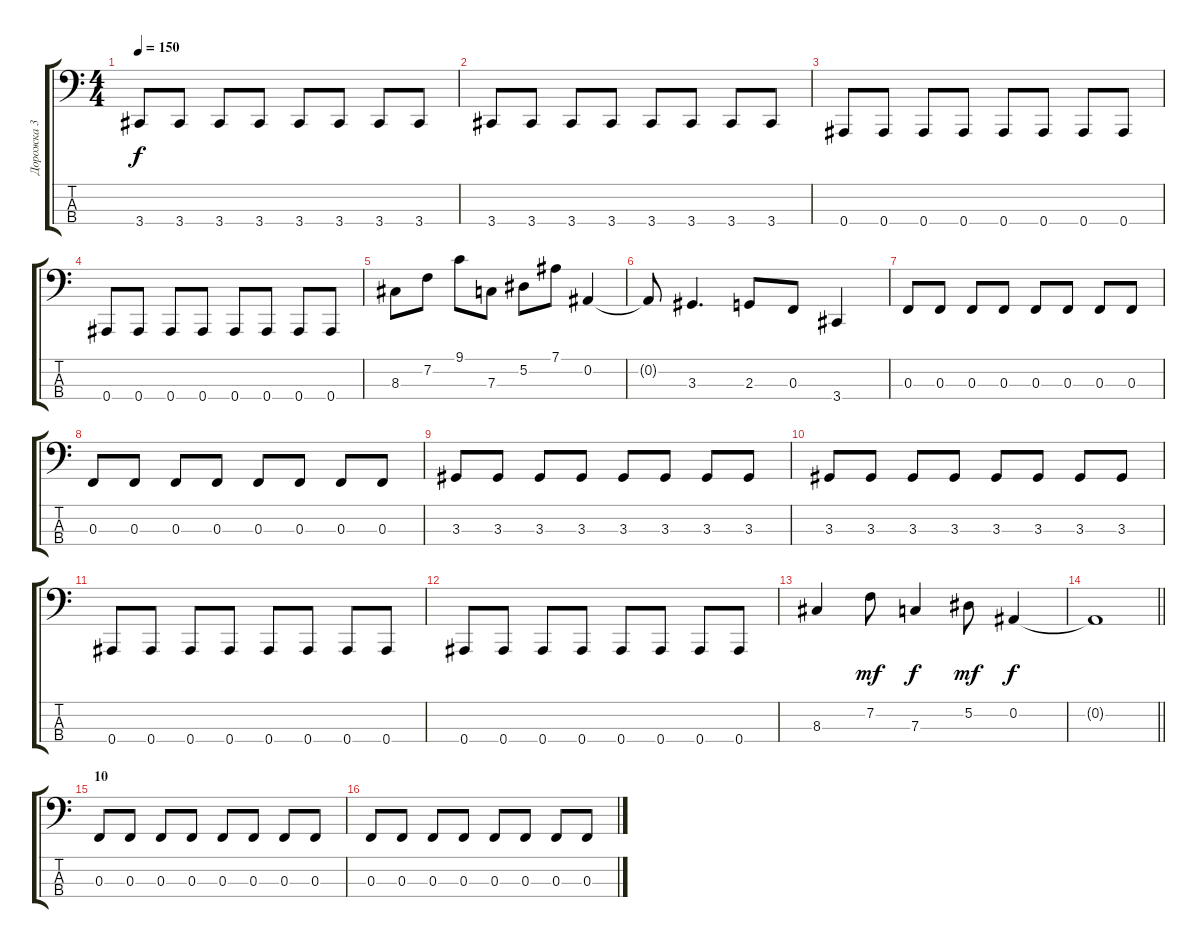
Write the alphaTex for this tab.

\track ("Дорожка 3" "Дорожка 3") {instrument electricbasspick}
\staff {score tabs}
\tuning (Eb2 Bb1 F1 Bb0) {hide}
\ts (4 4)
\tempo 150
\clef f4
\ks c
3.4.8{dy f} 3.4.8 3.4.8 3.4.8 3.4.8 3.4.8 3.4.8 3.4.8 |
3.4.8 3.4.8 3.4.8 3.4.8 3.4.8 3.4.8 3.4.8 3.4.8 |
0.4.8 0.4.8 0.4.8 0.4.8 0.4.8 0.4.8 0.4.8 0.4.8 |
0.4.8 0.4.8 0.4.8 0.4.8 0.4.8 0.4.8 0.4.8 0.4.8 |
8.3.8 7.2.8 9.1.8 7.3.8 5.2.8 7.1.8 0.2.4 |
0.2{t}.8 3.3.4{d} 2.3.8 0.3.8 3.4.4 |
0.3.8 0.3.8 0.3.8 0.3.8 0.3.8 0.3.8 0.3.8 0.3.8 |
0.3.8 0.3.8 0.3.8 0.3.8 0.3.8 0.3.8 0.3.8 0.3.8 |
3.3.8 3.3.8 3.3.8 3.3.8 3.3.8 3.3.8 3.3.8 3.3.8 |
3.3.8 3.3.8 3.3.8 3.3.8 3.3.8 3.3.8 3.3.8 3.3.8 |
0.4.8 0.4.8 0.4.8 0.4.8 0.4.8 0.4.8 0.4.8 0.4.8 |
0.4.8 0.4.8 0.4.8 0.4.8 0.4.8 0.4.8 0.4.8 0.4.8 |
8.3.4 7.2.8{dy mf} 7.3.4{dy f} 5.2.8{dy mf} 0.2.4{dy f} |
\barLineRight lightlight
0.2{t}.1 |
\section ("" "10")
0.3.8 0.3.8 0.3.8 0.3.8 0.3.8 0.3.8 0.3.8 0.3.8 |
0.3.8 0.3.8 0.3.8 0.3.8 0.3.8 0.3.8 0.3.8 0.3.8
